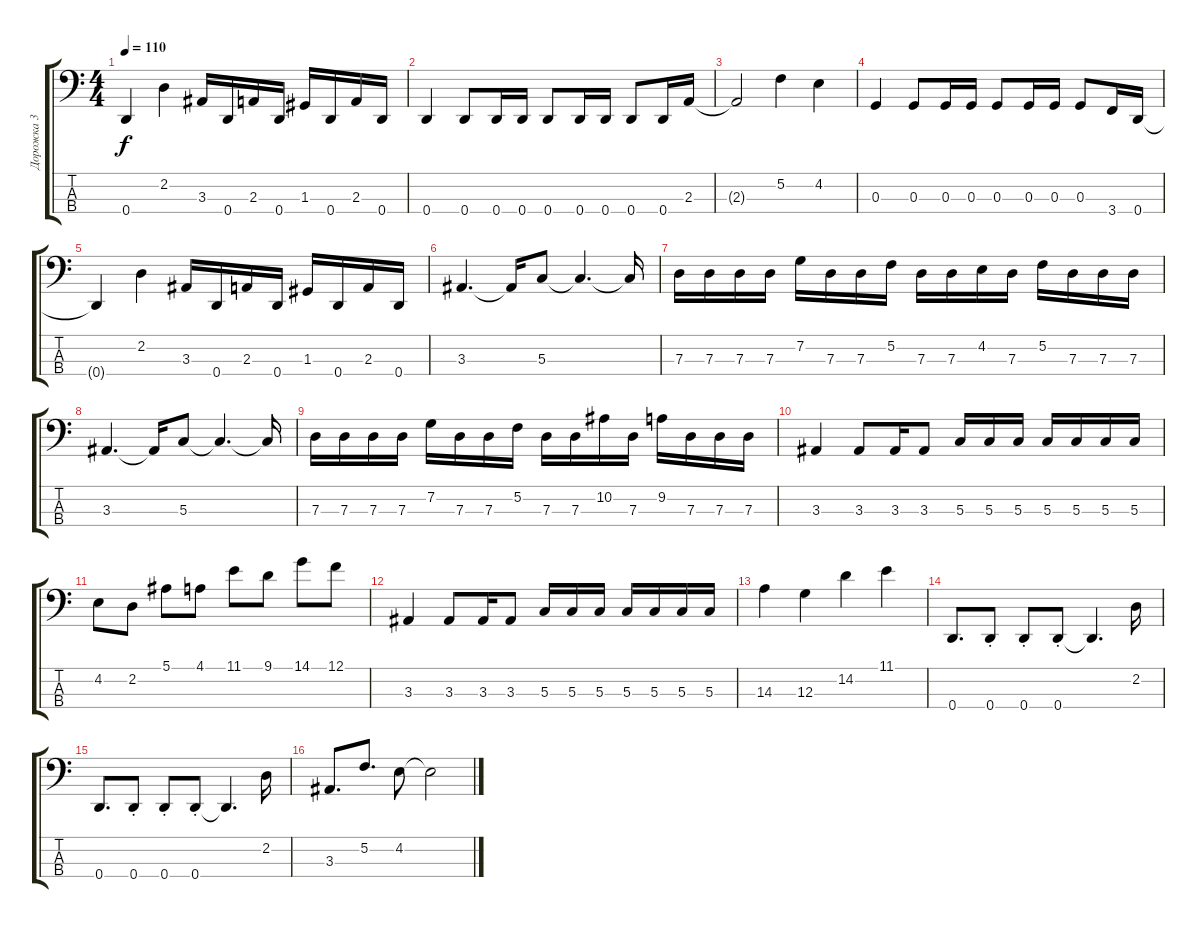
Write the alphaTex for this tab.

\track ("Дорожка 3" "Дорожка 3") {instrument electricbassfinger}
\staff {score tabs}
\tuning (F2 C2 G1 D1) {hide}
\ts (4 4)
\tempo 110
\clef f4
\ks c
0.4{t}.4{dy f} 2.2.4 3.3.16 0.4.16 2.3.16 0.4.16 1.3.16 0.4.16 2.3.16 0.4.16 |
0.4.4 0.4.8 0.4.16 0.4.16 0.4.8 0.4.16 0.4.16 0.4.8 0.4.16 2.3.16 |
2.3{t}.2 5.2.4 4.2.4 |
0.3.4 0.3.8 0.3.16 0.3.16 0.3.8 0.3.16 0.3.16 0.3.8 3.4.16 0.4.16 |
0.4{t}.4 2.2.4 3.3.16 0.4.16 2.3.16 0.4.16 1.3.16 0.4.16 2.3.16 0.4.16 |
3.3.4{d} 3.3{t}.16 5.3.8 5.3{t}.4{d} 5.3{t}.16 |
7.3.16 7.3.16 7.3.16 7.3.16 7.2.16 7.3.16 7.3.16 5.2.16 7.3.16 7.3.16 4.2.16 7.3.16 5.2.16 7.3.16 7.3.16 7.3.16 |
3.3.4{d} 3.3{t}.16 5.3.8 5.3{t}.4{d} 5.3{t}.16 |
7.3.16 7.3.16 7.3.16 7.3.16 7.2.16 7.3.16 7.3.16 5.2.16 7.3.16 7.3.16 10.2.16 7.3.16 9.2.16 7.3.16 7.3.16 7.3.16 |
3.3.4 3.3.8 3.3.16 3.3.8 5.3.16 5.3.16 5.3.16 5.3.16 5.3.16 5.3.16 5.3.16 |
4.2.8 2.2.8 5.1.8 4.1.8 11.1.8 9.1.8 14.1.8 12.1.8 |
3.3.4 3.3.8 3.3.16 3.3.8 5.3.16 5.3.16 5.3.16 5.3.16 5.3.16 5.3.16 5.3.16 |
14.3.4 12.3.4 14.2.4 11.1.4 |
0.4.8{d} 0.4{st}.8 0.4{st}.8 0.4{st}.8 0.4{t}.4{d} 2.2.16 |
0.4.8{d} 0.4{st}.8 0.4{st}.8 0.4{st}.8 0.4{t}.4{d} 2.2.16 |
3.3.8{d} 5.2.8{d} 4.2.8 4.2{t}.2
